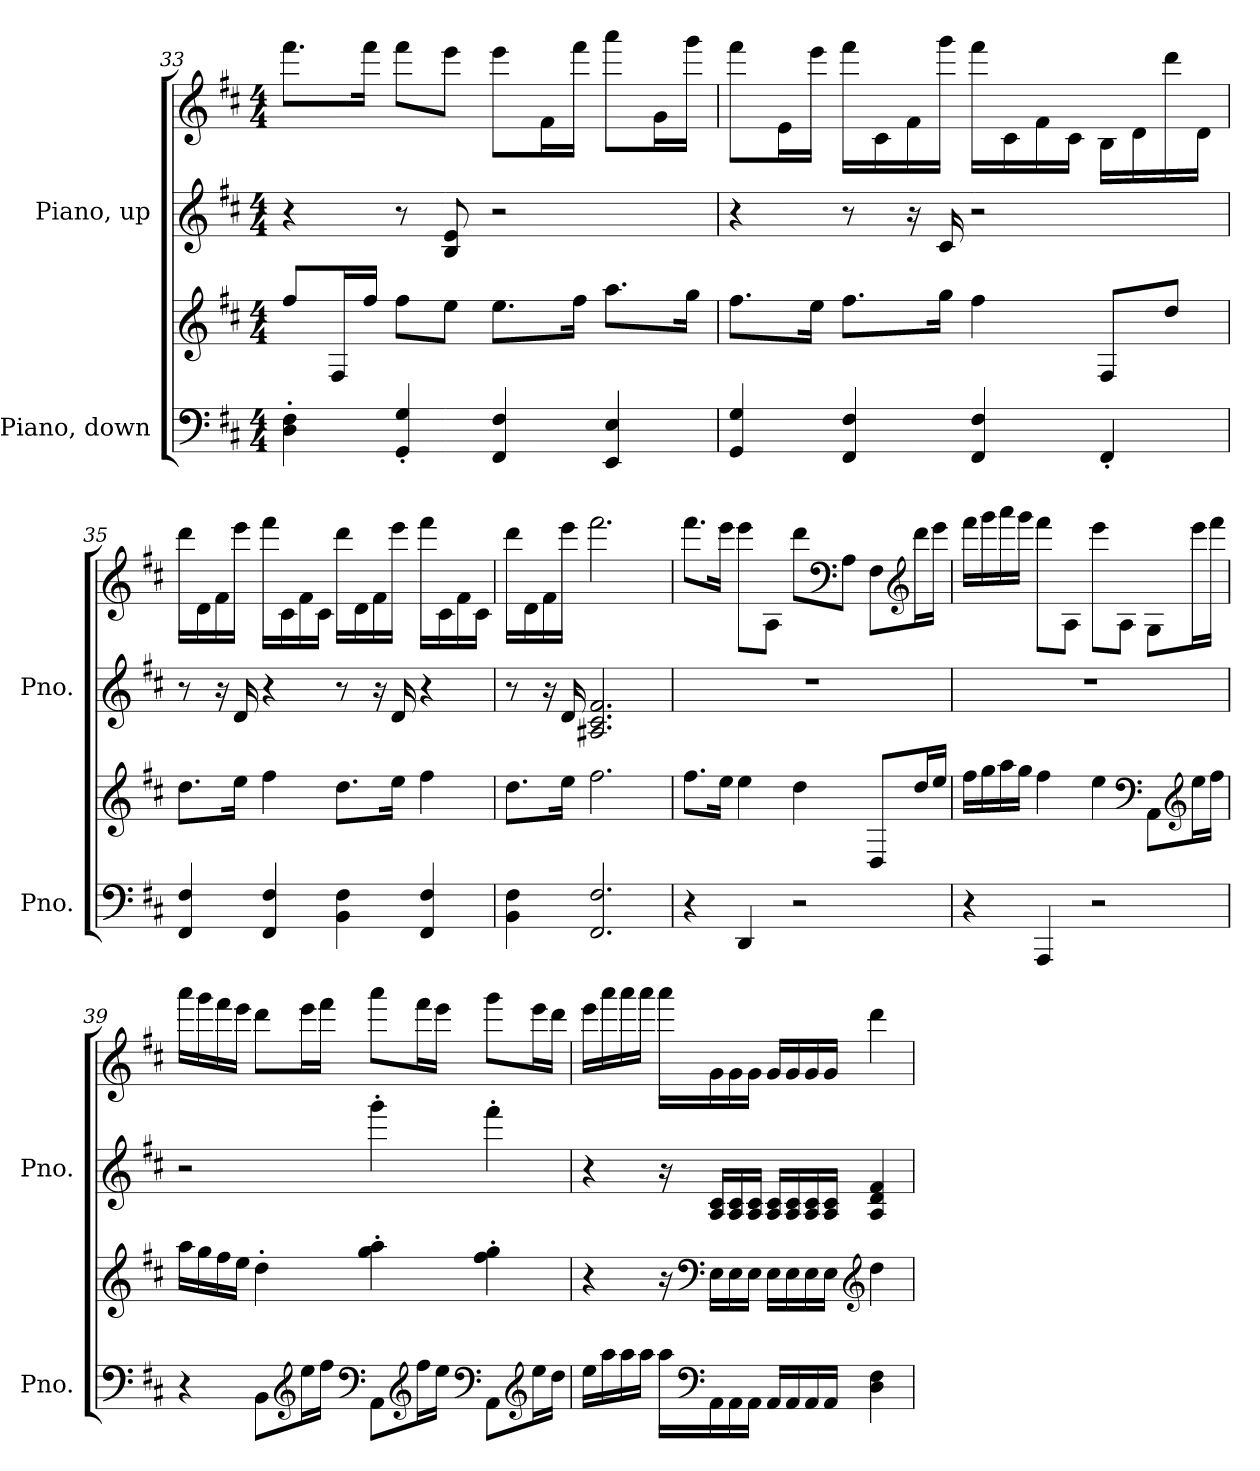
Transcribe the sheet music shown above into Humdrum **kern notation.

**kern	**kern	**kern	**kern
*part2	*part2	*part1	*part1
*staff4	*staff3	*staff2	*staff1
*I"Piano, down	*	*I"Piano, up	*
*I'Pno.	*	*I'Pno.	*
*clefF4	*clefG2	*clefG2	*clefG2
*k[f#c#]	*k[f#c#]	*k[f#c#]	*k[f#c#]
*M4/4	*M4/4	*M4/4	*M4/4
=33	=33	=33	=33
4D\' 4F#\'	8ff#/L	4r	8.fff#\L
.	16F#/L	.	.
.	16ff#/JJ	.	16fff#\Jk
4GG/' 4G/'	8ff#\L	8r	8fff#\L
.	8ee\J	8B/ 8e/	8eee\J
4FF#/ 4F#/	8.ee\L	2r	8eee\L
.	.	.	16f#\L
.	16ff#\Jk	.	16fff#\JJ
4EE/ 4E/	8.aa\L	.	8aaa\L
.	.	.	16g\L
.	16gg\Jk	.	16ggg\JJ
!!LO:LB:g=z
=34	=34	=34	=34
4GG/ 4G/	8.ff#\L	4r	8fff#\L
.	.	.	16e\L
.	16ee\Jk	.	16eee\JJ
4FF#/ 4F#/	8.ff#\L	8r	16fff#\LL
.	.	.	16c#\
.	.	16r	16f#\
.	16gg\Jk	16c#/	16ggg\JJ
4FF#/ 4F#/	4ff#\	2r	16fff#\LL
.	.	.	16c#\
.	.	.	16f#\
.	.	.	16c#\JJ
4FF#'/	8F#/L	.	16B\LL
.	.	.	16d\
.	8dd/J	.	16ddd\
.	.	.	16d\JJ
=35	=35	=35	=35
4FF#/ 4F#/	8.dd\L	8r	16ddd\LL
.	.	.	16d\
.	.	16r	16f#\
.	16ee\Jk	16d/	16eee\JJ
4FF#/ 4F#/	4ff#\	4r	16fff#\LL
.	.	.	16c#\
.	.	.	16f#\
.	.	.	16c#\JJ
4BB\ 4F#\	8.dd\L	8r	16ddd\LL
.	.	.	16d\
.	.	16r	16f#\
.	16ee\Jk	16d/	16eee\JJ
4FF#/ 4F#/	4ff#\	4r	16fff#\LL
.	.	.	16c#\
.	.	.	16f#\
.	.	.	16c#\JJ
=36	=36	=36	=36
4BB\ 4F#\	8.dd\L	8r	16ddd\LL
.	.	.	16d\
.	.	16r	16f#\
.	16ee\Jk	16d/	16eee\JJ
2.FF#/ 2.F#/	2.ff#\	2.A#X/ 2.c#/ 2.f#/	2.fff#\
!!LO:PB:g=z
=37	=37	=37	=37
4r	8.ff#\L	1r	8.fff#\L
.	16ee\Jk	.	16eee\Jk
4DD/	4ee\	.	8eee\L
.	.	.	8A\J
2r	4dd\	.	8ddd\L
*	*	*	*clefF4
.	.	.	8A\J
.	8D/L	.	8F#\L
*	*	*	*clefG2
.	16dd/L	.	16ddd\L
.	16ee/JJ	.	16eee\JJ
=38	=38	=38	=38
4r	16ff#\LL	1r	16fff#\LL
.	16gg\	.	16ggg\
.	16aa\	.	16aaa\
.	16gg\JJ	.	16ggg\JJ
4AAA/	4ff#\	.	8fff#\L
.	.	.	8A\J
2r	4ee\	.	8eee\L
.	.	.	8A\J
*	*clefF4	*	*
.	8AA\L	.	8G\L
*	*clefG2	*	*
.	16ee\L	.	16eee\L
.	16ff#\JJ	.	16fff#\JJ
!!LO:LB:g=z
=39	=39	=39	=39
4r	16aa\LL	2r	16aaa\LL
.	16gg\	.	16ggg\
.	16ff#\	.	16fff#\
.	16ee\JJ	.	16eee\JJ
8BB\L	4dd'\	.	8ddd\L
*clefG2	*	*	*
16ee\L	.	.	16eee\L
16ff#\JJ	.	.	16fff#\JJ
*clefF4	*	*	*
8AA\L	4gg\' 4aa\'	4ggg'\	8aaa\L
*clefG2	*	*	*
16ff#\L	.	.	16fff#\L
16ee\JJ	.	.	16eee\JJ
*clefF4	*	*	*
8AA\L	4ff#\' 4gg\'	4fff#'\	8ggg\L
*clefG2	*	*	*
16ee\L	.	.	16eee\L
16dd\JJ	.	.	16ddd\JJ
!!LO:LB:g=z
=40	=40	=40	=40
16ee\LL	4r	4r	16eee\LL
16aa\	.	.	16aaa\
16aa\	.	.	16aaa\
16aa\JJ	.	.	16aaa\JJ
16aa\LL	16r	16r	16aaa\LL
*clefF4	*clefF4	*	*
16AA\	16E\LL	16A/ 16c#/LL	16g\
16AA\	16E\	16A/ 16c#/	16g\
16AA\JJ	16E\JJ	16A/ 16c#/JJ	16g\JJ
16AA/LL	16E\LL	16A/ 16c#/LL	16g/LL
16AA/	16E\	16A/ 16c#/	16g/
16AA/	16E\	16A/ 16c#/	16g/
16AA/JJ	16E\JJ	16A/ 16c#/JJ	16g/JJ
*	*clefG2	*	*
4D\ 4F#\	4dd\	4A/ 4d/ 4f#/	4ddd\
=	=	=	=
*-	*-	*-	*-
